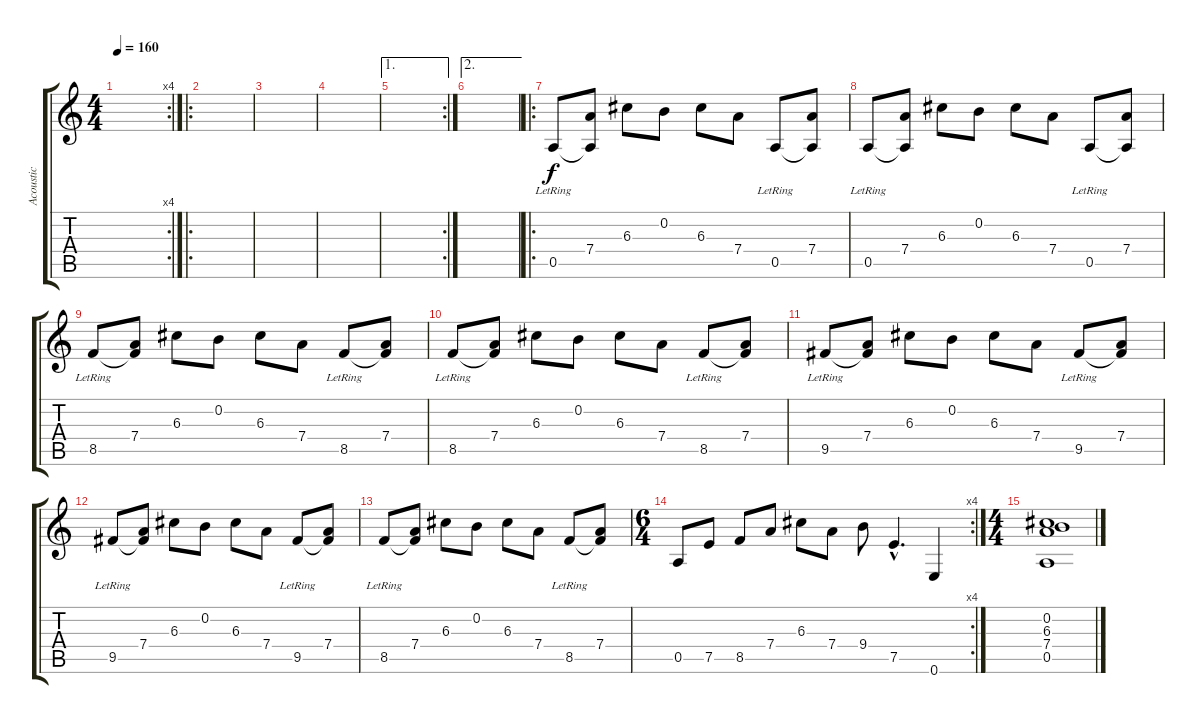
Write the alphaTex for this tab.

\track ("Acoustic" "Acoustic") {instrument acousticguitarsteel}
\staff {score tabs}
\tuning (E4 B3 G3 D3 A2 E2) {hide}
\rc 4
\ts (4 4)
\tempo 160
\clef g2
\ks c
|
\ro
|
|
|
\ae 1
\rc 2
|
\ae 2
|
\ro
0.5{lr}.8 (7.4 0.5{t}).8 6.3.8 0.2.8 6.3.8 7.4.8 0.5{lr}.8 (7.4 0.5{t}).8 |
0.5{lr}.8 (7.4 0.5{t}).8 6.3.8 0.2.8 6.3.8 7.4.8 0.5{lr}.8 (7.4 0.5{t}).8 |
8.5{lr}.8 (7.4 8.5{t}).8 6.3.8 0.2.8 6.3.8 7.4.8 8.5{lr}.8 (7.4 8.5{t}).8 |
8.5{lr}.8 (7.4 8.5{t}).8 6.3.8 0.2.8 6.3.8 7.4.8 8.5{lr}.8 (7.4 8.5{t}).8 |
9.5{lr}.8 (7.4 9.5{t}).8 6.3.8 0.2.8 6.3.8 7.4.8 9.5{lr}.8 (7.4 9.5{t}).8 |
9.5{lr}.8 (7.4 9.5{t}).8 6.3.8 0.2.8 6.3.8 7.4.8 9.5{lr}.8 (7.4 9.5{t}).8 |
8.5{lr}.8 (7.4 8.5{t}).8 6.3.8 0.2.8 6.3.8 7.4.8 8.5{lr}.8 (7.4 8.5{t}).8 |
\rc 4
\ts (6 4)
0.5.8 7.5.8 8.5.8 7.4.8 6.3.8 7.4.8 9.4.8 7.5{hac}.4{d} 0.6.4 |
\ts (4 4)
(0.2 6.3 7.4 0.5).1
